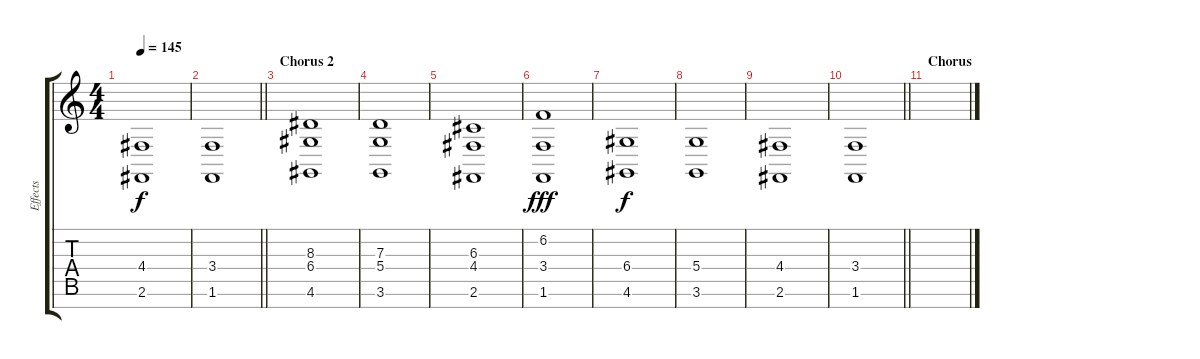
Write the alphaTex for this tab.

\track ("Effects" "Effects") {instrument synthstrings2}
\staff {score tabs}
\tuning (E4 B3 G3 D3 A2 E2 B1) {hide}
\ts (4 4)
\tempo 145
\clef g2
\ks c
(4.4 2.6).1{dy f} |
\barLineRight lightlight
(3.4 1.6).1 |
\section ("" "Chorus 2")
(8.3 6.4 4.6).1 |
(7.3 5.4 3.6).1 |
(6.3 4.4 2.6).1 |
(6.2 3.4 1.6).1{dy fff} |
(6.4 4.6).1{dy f} |
(5.4 3.6).1 |
(4.4 2.6).1 |
\barLineRight lightlight
(3.4 1.6).1 |
\section ("" "Chorus")
